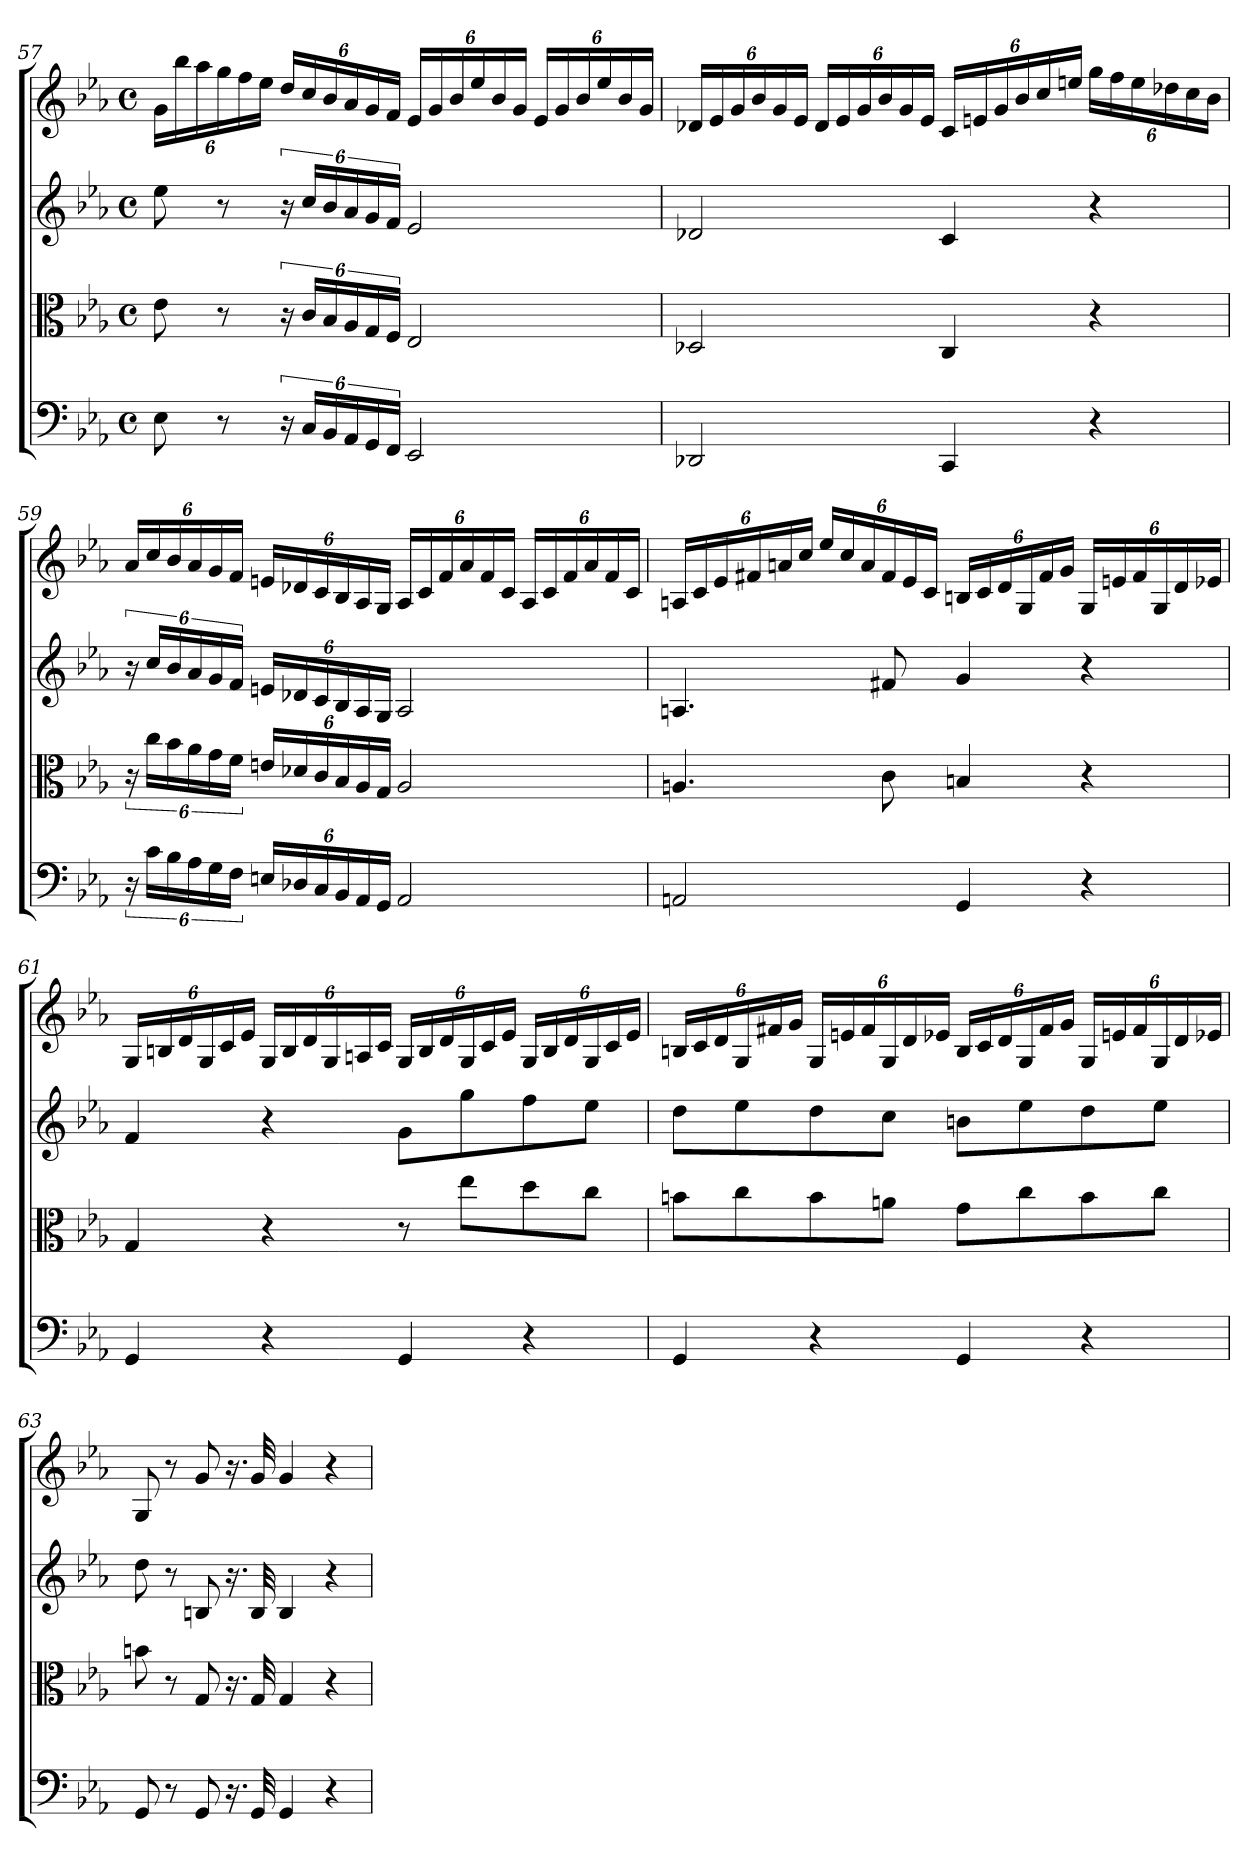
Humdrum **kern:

**kern	**kern	**kern	**kern
*part4	*part3	*part2	*part1
*staff4	*staff3	*staff2	*staff1
*clefF4	*clefC3	*clefG2	*clefG2
*k[b-e-a-]	*k[b-e-a-]	*k[b-e-a-]	*k[b-e-a-]
*c:	*c:	*c:	*c:
*M4/4	*M4/4	*M4/4	*M4/4
*met(c)	*met(c)	*met(c)	*met(c)
=57	=57	=57	=57
8E-\	8e-\	8ee-\	24g\LL
.	.	.	24bb-\
.	.	.	24aa-\
8r	8r	8r	24gg\
.	.	.	24ff\
.	.	.	24ee-\JJ
24r	24r	24r	24dd/LL
24C/LL	24c/LL	24cc/LL	24cc/
24BB-/	24B-/	24b-/	24b-/
24AA-/	24A-/	24a-/	24a-/
24GG/	24G/	24g/	24g/
24FF/JJ	24F/JJ	24f/JJ	24f/JJ
2EE-/	2E-/	2e-/	24e-/LL
.	.	.	24g/
.	.	.	24b-/
.	.	.	24ee-/
.	.	.	24b-/
.	.	.	24g/JJ
.	.	.	24e-/LL
.	.	.	24g/
.	.	.	24b-/
.	.	.	24ee-/
.	.	.	24b-/
.	.	.	24g/JJ
=58	=58	=58	=58
2DD-X/	2D-X/	2d-X/	24d-X/LL
.	.	.	24e-/
.	.	.	24g/
.	.	.	24b-/
.	.	.	24g/
.	.	.	24e-/JJ
.	.	.	24d-/LL
.	.	.	24e-/
.	.	.	24g/
.	.	.	24b-/
.	.	.	24g/
.	.	.	24e-/JJ
4CC/	4C/	4c/	24c/LL
.	.	.	24en/
.	.	.	24g/
.	.	.	24b-/
.	.	.	24cc/
.	.	.	24een/JJ
4r	4r	4r	24gg\LL
.	.	.	24ff\
.	.	.	24ee\
.	.	.	24dd-X\
.	.	.	24cc\
.	.	.	24b-\JJ
=59	=59	=59	=59
24r	24r	24r	24a-/LL
24c\LL	24cc\LL	24cc/LL	24cc/
24B-\	24b-\	24b-/	24b-/
24A-\	24a-\	24a-/	24a-/
24G\	24g\	24g/	24g/
24F\JJ	24f\JJ	24f/JJ	24f/JJ
24En/LL	24en/LL	24en/LL	24en/LL
24D-X/	24d-X/	24d-X/	24d-X/
24C/	24c/	24c/	24c/
24BB-/	24B-/	24B-/	24B-/
24AA-/	24A-/	24A-/	24A-/
24GG/JJ	24G/JJ	24G/JJ	24G/JJ
2AA-/	2A-/	2A-/	24A-/LL
.	.	.	24c/
.	.	.	24f/
.	.	.	24a-/
.	.	.	24f/
.	.	.	24c/JJ
.	.	.	24A-/LL
.	.	.	24c/
.	.	.	24f/
.	.	.	24a-/
.	.	.	24f/
.	.	.	24c/JJ
=60	=60	=60	=60
2AAn/	4.An/	4.An/	24An/LL
.	.	.	24c/
.	.	.	24e-/
.	.	.	24f#X/
.	.	.	24an/
.	.	.	24cc/JJ
.	.	.	24ee-/LL
.	.	.	24cc/
.	.	.	24a/
.	8c\	8f#X/	24f#/
.	.	.	24e-/
.	.	.	24c/JJ
4GG/	4Bn/	4g/	24Bn/LL
.	.	.	24c/
.	.	.	24d/
.	.	.	24G/
.	.	.	24f#/
.	.	.	24g/JJ
4r	4r	4r	24G/LL
.	.	.	24en/
.	.	.	24f#/
.	.	.	24G/
.	.	.	24d/
.	.	.	24e-X/JJ
=61	=61	=61	=61
4GG/	4G/	4f/	24G/LL
.	.	.	24Bn/
.	.	.	24d/
.	.	.	24G/
.	.	.	24c/
.	.	.	24e-/JJ
4r	4r	4r	24G/LL
.	.	.	24B/
.	.	.	24d/
.	.	.	24G/
.	.	.	24An/
.	.	.	24c/JJ
4GG/	8r	8g\L	24G/LL
.	.	.	24B/
.	.	.	24d/
.	8ee-\L	8gg\	24G/
.	.	.	24c/
.	.	.	24e-/JJ
4r	8dd\	8ff\	24G/LL
.	.	.	24B/
.	.	.	24d/
.	8cc\J	8ee-\J	24G/
.	.	.	24c/
.	.	.	24e-/JJ
=62	=62	=62	=62
4GG/	8bn\L	8dd\L	24Bn/LL
.	.	.	24c/
.	.	.	24d/
.	8cc\	8ee-\	24G/
.	.	.	24f#X/
.	.	.	24g/JJ
4r	8b\	8dd\	24G/LL
.	.	.	24en/
.	.	.	24f#/
.	8an\J	8cc\J	24G/
.	.	.	24d/
.	.	.	24e-X/JJ
4GG/	8g\L	8bn\L	24B/LL
.	.	.	24c/
.	.	.	24d/
.	8cc\	8ee-\	24G/
.	.	.	24f#/
.	.	.	24g/JJ
4r	8b\	8dd\	24G/LL
.	.	.	24en/
.	.	.	24f#/
.	8cc\J	8ee-\J	24G/
.	.	.	24d/
.	.	.	24e-X/JJ
=63	=63	=63	=63
8GG/	8bn\	8dd\	8G/
8r	8r	8r	8r
8GG/	8G/	8Bn/	8g/
16.r	16.r	16.r	16.r
32GG/	32G/	32B/	32g/
4GG/	4G/	4B/	4g/
4r	4r	4r	4r
=	=	=	=
*-	*-	*-	*-
